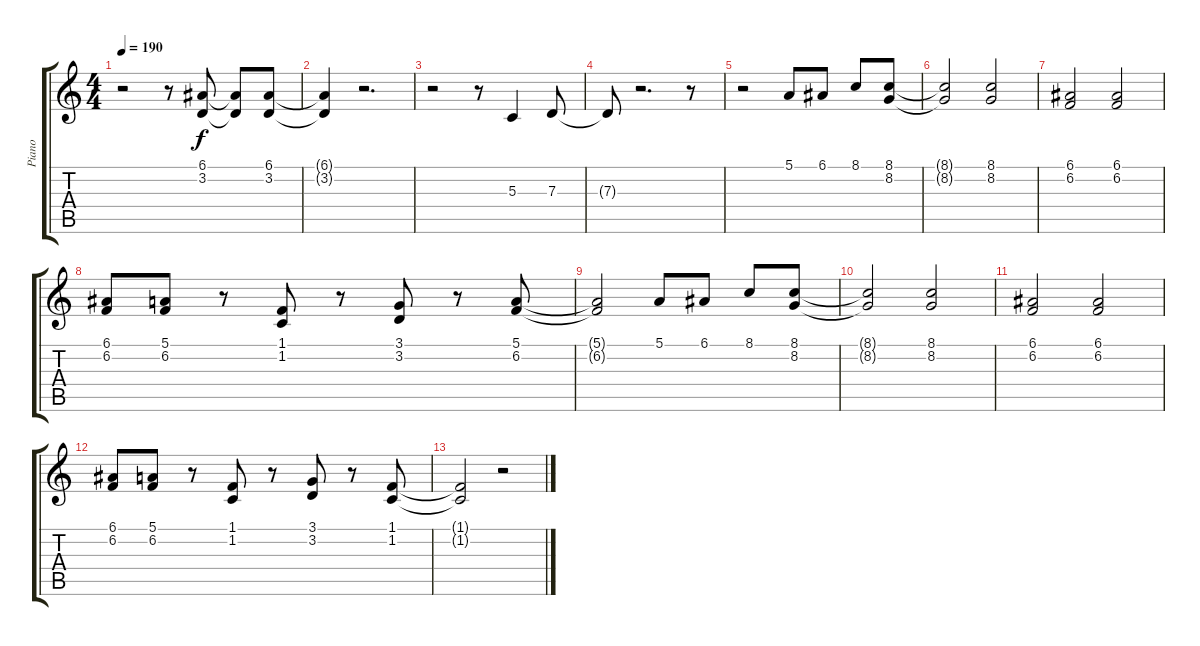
\track ("Piano" "Piano") {instrument electricgrandpiano}
\staff {score tabs}
\tuning (E4 B3 G3 D3 A2 E2) {hide}
\ts (4 4)
\tempo 190
\clef g2
\ks c
r.2{dy f} r.8 (6.1 3.2).8 (6.1{t} 3.2{t}).8 (6.1 3.2).8 |
(6.1{t} 3.2{t}).4 r.2{d} |
r.2 r.8 5.3.4 7.3.8 |
7.3{t}.8 r.2{d} r.8 |
r.2 5.1.8 6.1.8 8.1.8 (8.1 8.2).8 |
(8.1{t} 8.2{t}).2 (8.1 8.2).2 |
(6.1 6.2).2 (6.1 6.2).2 |
(6.1 6.2).8 (5.1 6.2).8 r.8 (1.1 1.2).8 r.8 (3.1 3.2).8 r.8 (5.1 6.2).8 |
(5.1{t} 6.2{t}).2 5.1.8 6.1.8 8.1.8 (8.1 8.2).8 |
(8.1{t} 8.2{t}).2 (8.1 8.2).2 |
(6.1 6.2).2 (6.1 6.2).2 |
(6.1 6.2).8 (5.1 6.2).8 r.8 (1.1 1.2).8 r.8 (3.1 3.2).8 r.8 (1.1 1.2).8 |
(1.1{t} 1.2{t}).2 r.2
